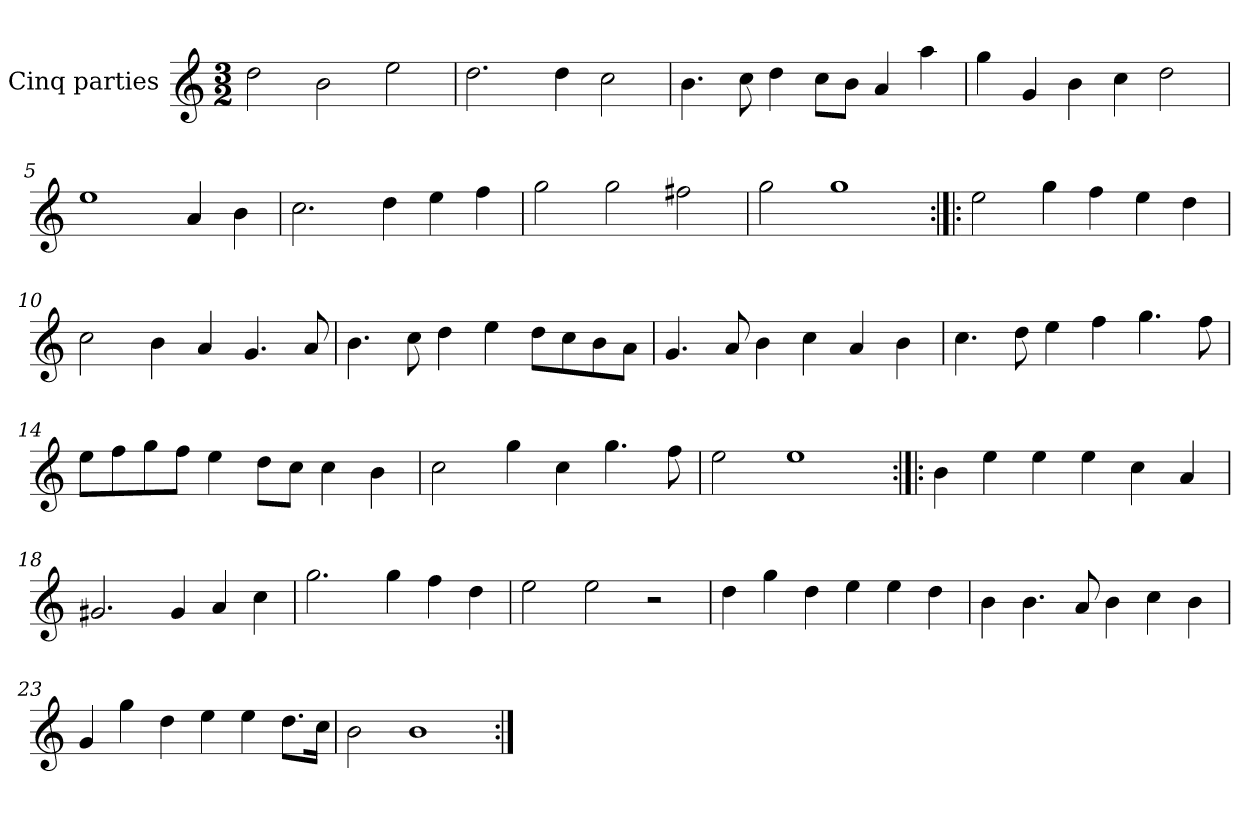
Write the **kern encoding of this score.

**kern
*part1
*staff1
*I"Cinq parties
*clefG2
*k[]
*M3/2
*MM180
=1
2dd\
2b\
2ee\
=2
2.dd\
4dd\
2cc\
=3
4.b\
8cc\
4dd\
8cc\L
8b\J
4a/
4aa\
=4
4gg\
4g/
4b\
4cc\
2dd\
=5
1ee
4a/
4b\
=6
2.cc\
4dd\
4ee\
4ff\
=7
2gg\
2gg\
2ff#X\
=8
2gg\
1gg
=9:|!|:
2ee\
4gg\
4ff\
4ee\
4dd\
=10
2cc\
4b\
4a/
4.g/
8a/
=11
4.b\
8cc\
4dd\
4ee\
8dd\L
8cc\
8b\
8a\J
=12
4.g/
8a/
4b\
4cc\
4a/
4b\
=13
4.cc\
8dd\
4ee\
4ff\
4.gg\
8ff\
=14
8ee\L
8ff\
8gg\
8ff\J
4ee\
8dd\L
8cc\J
4cc\
4b\
=15
2cc\
4gg\
4cc\
4.gg\
8ff\
=16
2ee\
1ee
=17:|!|:
4b\
4ee\
4ee\
4ee\
4cc\
4a/
=18
2.g#X/
4g#/
4a/
4cc\
=19
2.gg\
4gg\
4ff\
4dd\
=20
2ee\
2ee\
2r
=21
4dd\
4gg\
4dd\
4ee\
4ee\
4dd\
=22
4b\
4.b\
8a/
4b\
4cc\
4b\
=23
4g/
4gg\
4dd\
4ee\
4ee\
8.dd\L
16cc\Jk
=24
2b\
1b
=:|!
*-
